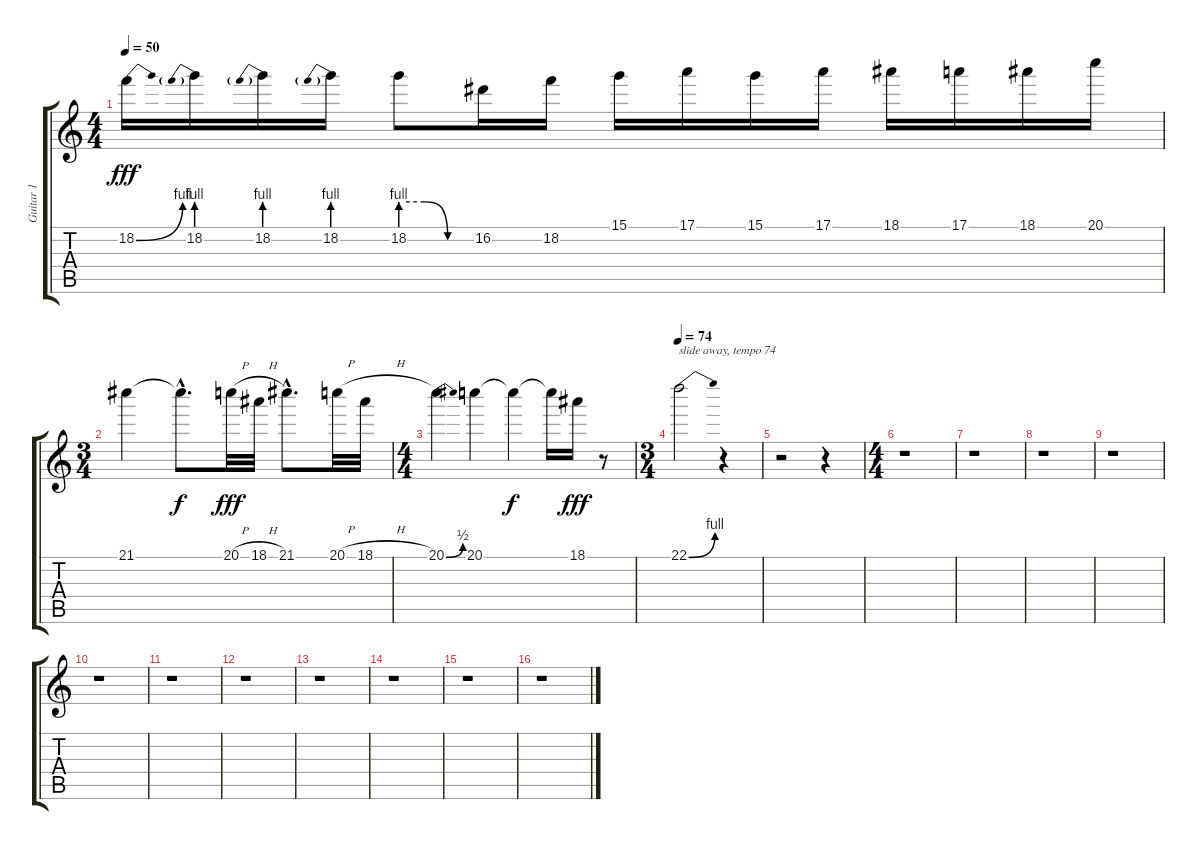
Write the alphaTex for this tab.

\track ("Guitar 1" "Guitar 1") {instrument overdrivenguitar}
\staff {score tabs}
\tuning (E4 B3 G3 D3 A2 E2) {hide}
\ts (4 4)
\tempo 50
\clef g2
\ks c
18.2{be (bend 0 0 60 4)}.16{dy fff} 18.2{be (prebend 0 4 60 4)}.16 18.2{be (prebend 0 4 60 4)}.16 18.2{be (prebend 0 4 60 4)}.16 18.2{be (custom 0 4 20 4 40 0 60 0)}.8 16.2.16 18.2.16 15.1.16 17.1.16 15.1.16 17.1.16 18.1.16 17.1.16 18.1.16 20.1.16 |
\ts (3 4)
21.1.4 21.1{hac t}.8{d dy f} 20.1{h}.32{dy fff} 18.1{h}.32 21.1{hac}.8{d} 20.1{h}.32 18.1{h}.32 |
\ts (4 4)
20.1{be (bend 0 0 60 2)}.4 20.1.4 20.1{t}.4{dy f} 20.1{t}.16 18.1.16{dy fff} r.8 |
\ts (3 4)
\tempo 74
22.1{be (bend 0 0 60 4)}.2{txt "slide away, tempo 74"} r.4 |
r.2 r.4 |
\ts (4 4)
r.1 |
r.1 |
r.1 |
r.1 |
r.1 |
r.1 |
r.1 |
r.1 |
r.1 |
r.1 |
r.1
